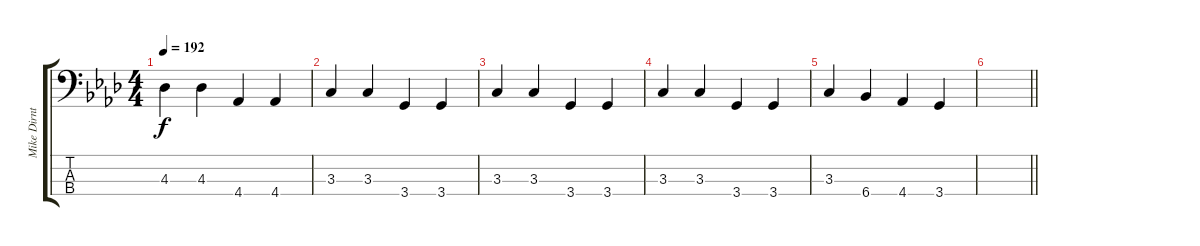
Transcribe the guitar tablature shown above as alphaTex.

\track ("Mike Dirnt (Bass)" "Mike Dirnt") {instrument electricbassfinger}
\staff {score tabs}
\tuning (G2 D2 A1 E1) {hide}
\ts (4 4)
\tempo 192
\clef f4
\ks ab
4.3.4{dy f} 4.3.4 4.4.4 4.4.4 |
3.3.4 3.3.4 3.4.4 3.4.4 |
3.3.4 3.3.4 3.4.4 3.4.4 |
3.3.4 3.3.4 3.4.4 3.4.4 |
3.3.4 6.4.4 4.4.4 3.4.4 |
\barLineRight lightlight
